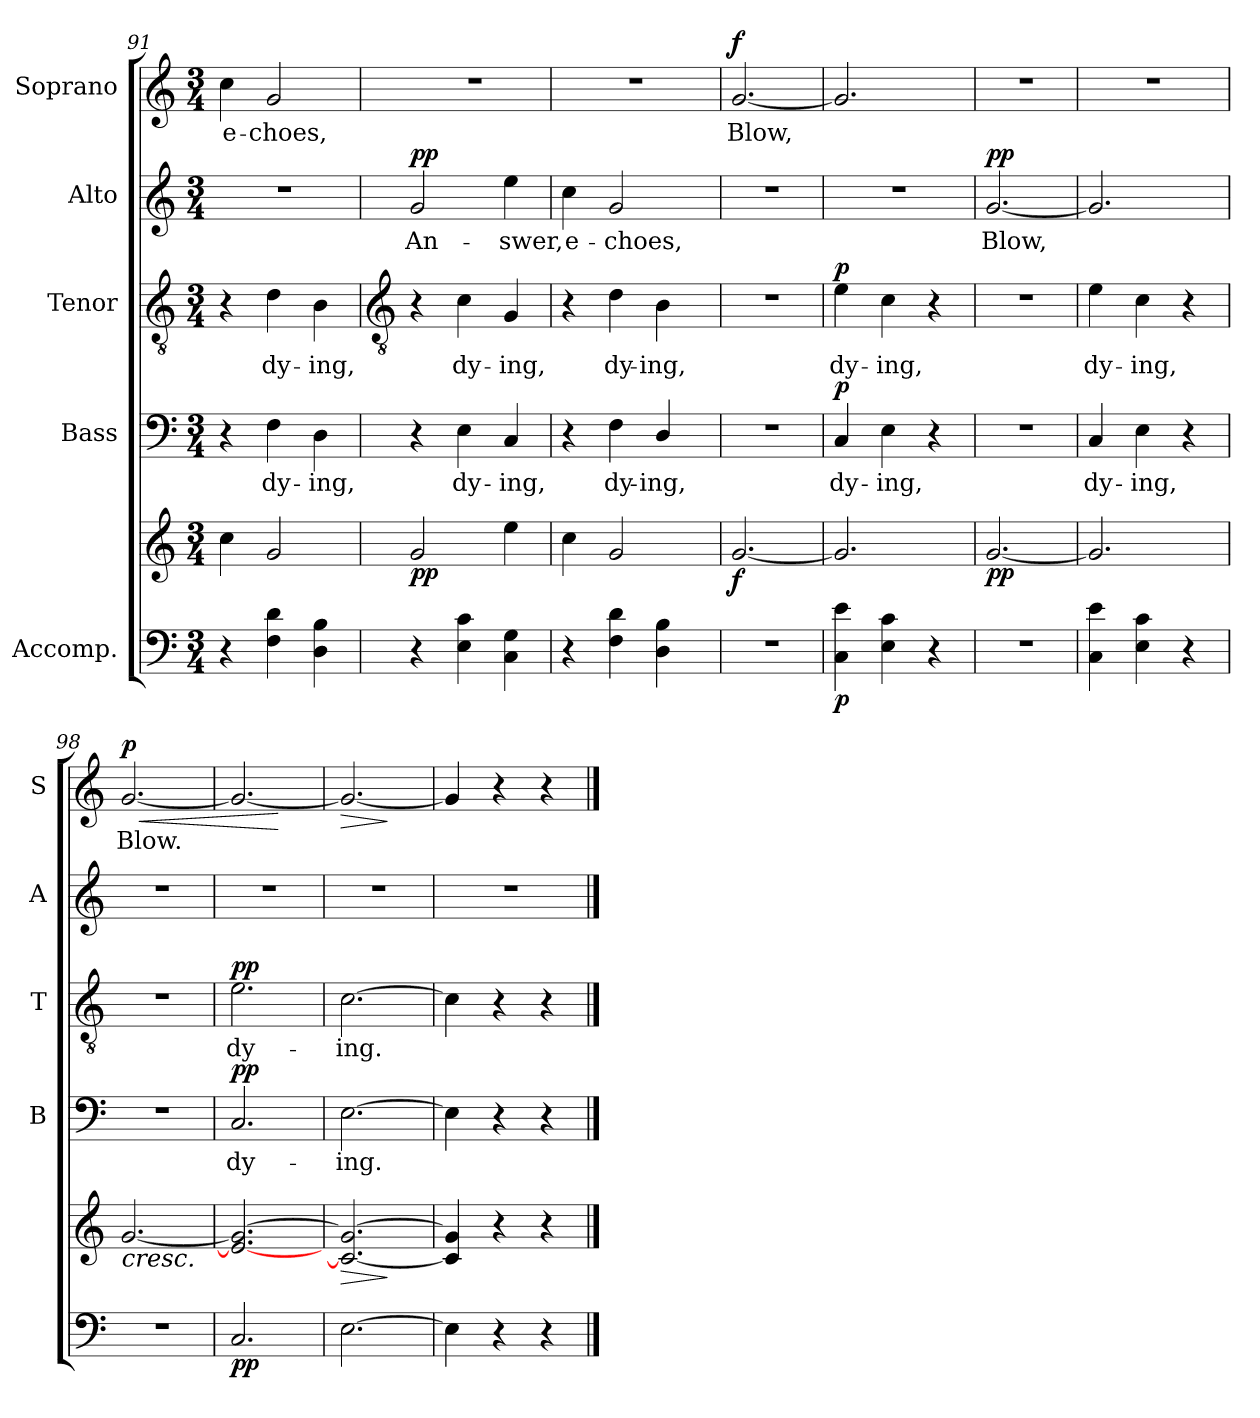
**kern	**kern	**dynam	**kern	**text	**dynam	**kern	**text	**dynam	**kern	**text	**dynam	**kern	**text	**dynam
*part5	*part5	*part5	*part4	*part4	*part4	*part3	*part3	*part3	*part2	*part2	*part2	*part1	*part1	*part1
*staff6	*staff5	*staff5/6	*staff4	*staff4	*staff4	*staff3	*staff3	*staff3	*staff2	*staff2	*staff2	*staff1	*staff1	*staff1
*I"Accomp.	*	*	*I"Bass	*	*	*I"Tenor	*	*	*I"Alto	*	*	*I"Soprano	*	*
*	*	*	*I'B	*	*	*I'T	*	*	*I'A	*	*	*I'S	*	*
*clefF4	*clefG2	*	*clefF4	*	*	*clefGv2	*	*	*clefG2	*	*	*clefG2	*	*
*k[]	*k[]	*	*k[]	*	*	*k[]	*	*	*k[]	*	*	*k[]	*	*
*C:	*C:	*	*C:	*	*	*C:	*	*	*C:	*	*	*C:	*	*
*M3/4	*M3/4	*	*M3/4	*	*	*M3/4	*	*	*M3/4	*	*	*M3/4	*	*
=91	=91	=91	=91	=91	=91	=91	=91	=91	=91	=91	=91	=91	=91	=91
!	!	!	!	!	!	!	!	!	!LO:N:vis=1	!	!	!	!LO:LY:b	!
4r	4cc	.	4r	.	.	4r	.	.	2.r	.	.	4cc	e-	.
!	!	!	!	!LO:LY:b	!	!	!LO:LY:b	!	!	!	!	!	!LO:LY:b	!
4F 4d	2g	.	4F	dy-	.	4d	dy-	.	.	.	.	2g	-choes,	.
!	!	!	!	!LO:LY:b	!	!	!LO:LY:b	!	!	!	!	!	!	!
4D 4B	.	.	4D	-ing,	.	4B	-ing,	.	.	.	.	.	.	.
!!LO:LB:g=z
=92	=92	=92	=92	=92	=92	=92	=92	=92	=92	=92	=92	=92	=92	=92
*	*	*	*	*	*	*clefGv2	*	*	*	*	*	*	*	*
!	!	!LO:DY:b	!	!	!	!	!	!	!	!LO:LY:b	!LO:DY:b	!LO:N:vis=1	!	!
4r	2g	pp	4r	.	.	4r	.	.	2g	An-	pp	2.r	.	.
!	!	!	!	!LO:LY:b	!	!	!LO:LY:b	!	!	!	!	!	!	!
4E 4c	.	.	4E	dy-	.	4c	dy-	.	.	.	.	.	.	.
!	!	!	!	!LO:LY:b	!	!	!LO:LY:b	!	!	!LO:LY:b	!	!	!	!
4C 4G	4ee	.	4C	-ing,	.	4G	-ing,	.	4ee	-swer,	.	.	.	.
=93	=93	=93	=93	=93	=93	=93	=93	=93	=93	=93	=93	=93	=93	=93
!	!	!	!	!	!	!	!	!	!	!LO:LY:b	!	!LO:N:vis=1	!	!
4r	4cc	.	4r	.	.	4r	.	.	4cc	e-	.	2.r	.	.
!	!	!	!	!LO:LY:b	!	!	!LO:LY:b	!	!	!LO:LY:b	!	!	!	!
4F 4d	2g	.	4F	dy-	.	4d	dy-	.	2g	-choes,	.	.	.	.
!	!	!	!	!LO:LY:b	!	!	!LO:LY:b	!	!	!	!	!	!	!
4D 4B	.	.	4D/	-ing,	.	4B	-ing,	.	.	.	.	.	.	.
=94	=94	=94	=94	=94	=94	=94	=94	=94	=94	=94	=94	=94	=94	=94
!LO:N:vis=1	!	!LO:DY:b	!LO:N:vis=1	!	!	!LO:N:vis=1	!	!	!LO:N:vis=1	!	!	!	!LO:LY:b	!LO:DY:b
2.r	[2.g	f	2.r	.	.	2.r	.	.	2.r	.	.	[2.g	Blow,	f
=95	=95	=95	=95	=95	=95	=95	=95	=95	=95	=95	=95	=95	=95	=95
!	!	!LO:DY:b=2	!	!LO:LY:b	!LO:DY:b	!	!LO:LY:b	!LO:DY:b	!LO:N:vis=1	!	!	!	!	!
4C 4e	2.g]	p	4C	dy-	p	4e	dy-	p	2.r	.	.	2.g]	.	.
!	!	!	!	!LO:LY:b	!	!	!LO:LY:b	!	!	!	!	!	!	!
4E 4c	.	.	4E	-ing,	.	4c	-ing,	.	.	.	.	.	.	.
4r	.	.	4r	.	.	4r	.	.	.	.	.	.	.	.
=96	=96	=96	=96	=96	=96	=96	=96	=96	=96	=96	=96	=96	=96	=96
!LO:N:vis=1	!	!LO:DY:b	!LO:N:vis=1	!	!	!LO:N:vis=1	!	!	!	!LO:LY:b	!LO:DY:b	!LO:N:vis=1	!	!
2.r	[2.g	pp	2.r	.	.	2.r	.	.	[2.g	Blow,	pp	2.r	.	.
=97	=97	=97	=97	=97	=97	=97	=97	=97	=97	=97	=97	=97	=97	=97
!	!	!	!	!LO:LY:b	!	!	!LO:LY:b	!	!	!	!	!LO:N:vis=1	!	!
4C 4e	2.g]	.	4C	dy-	.	4e	dy-	.	2.g]	.	.	2.r	.	.
!	!	!	!	!LO:LY:b	!	!	!LO:LY:b	!	!	!	!	!	!	!
4E 4c	.	.	4E	-ing,	.	4c	-ing,	.	.	.	.	.	.	.
4r	.	.	4r	.	.	4r	.	.	.	.	.	.	.	.
=98	=98	=98	=98	=98	=98	=98	=98	=98	=98	=98	=98	=98	=98	=98
!LO:N:vis=1	!	!LO:HP:b	!LO:N:vis=1	!	!	!LO:N:vis=1	!	!	!LO:N:vis=1	!	!	!	!LO:LY:b	!LO:HP:b
!	!	!	!	!	!	!	!	!	!	!	!	!	!	!LO:DY:n=1:b
2.r	[2.g	<	2.r	.	.	2.r	.	.	2.r	.	.	[2.g	Blow.	< p
=99	=99	=99	=99	=99	=99	=99	=99	=99	=99	=99	=99	=99	=99	=99
!	!	!LO:DY:b=2	!	!LO:LY:b	!LO:DY:b	!	!LO:LY:b	!LO:DY:b	!LO:N:vis=1	!	!	!	!	!
2.C	2.e_ 2.g_	pp	2.C	dy-	pp	2.e	dy-	pp	2.r	.	.	2.g_	.	.
.	.	[	.	.	.	.	.	.	.	.	.	.	.	[
=100	=100	=100	=100	=100	=100	=100	=100	=100	=100	=100	=100	=100	=100	=100
!	!	!LO:HP:b	!	!LO:LY:b	!	!	!LO:LY:b	!	!LO:N:vis=1	!	!	!	!	!LO:HP:b
[2.E	2.c_ 2.g_	>	[2.E	-ing.	.	[2.c	-ing.	.	2.r	.	.	2.g_	.	>
.	.	]	.	.	.	.	.	.	.	.	.	.	.	]
=101	=101	=101	=101	=101	=101	=101	=101	=101	=101	=101	=101	=101	=101	=101
!	!	!	!	!	!	!	!	!	!LO:N:vis=1	!	!	!	!	!
4E]	4c] 4g]	.	4E]	.	.	4c]	.	.	2.r	.	.	4g]	.	.
4r	4r	.	4r	.	.	4r	.	.	.	.	.	4r	.	.
4r	4r	.	4r	.	.	4r	.	.	.	.	.	4r	.	.
==	==	==	==	==	==	==	==	==	==	==	==	==	==	==
*-	*-	*-	*-	*-	*-	*-	*-	*-	*-	*-	*-	*-	*-	*-
